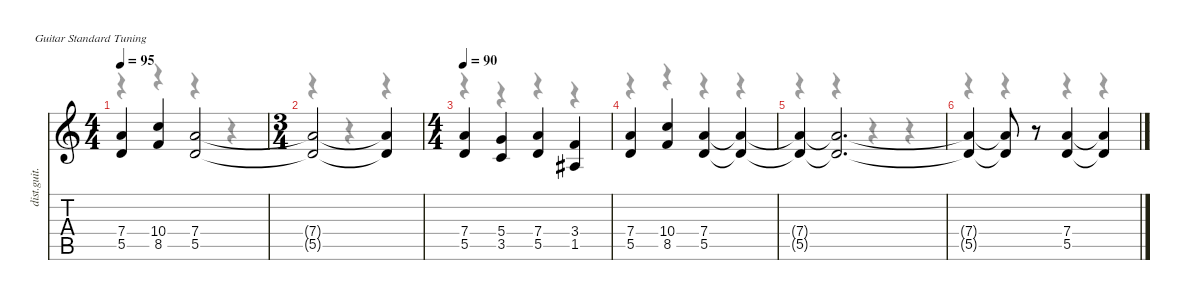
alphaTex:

\defaultSystemsLayout 4
\hideDynamics
\bracketExtendMode nobrackets
\track ("Kirk Hammett ( Lead )" "dist.guit.") {instrument distortionguitar}
\staff {score tabs}
\tuning (E4 B3 G3 D3 A2 E2)
\voice
\ts (4 4)
\tempo 95
\clef g2
\ks c
(7.4 5.5).4{dy f} (10.4 8.5).4 (7.4 5.5).2 |
\ts (3 4)
\beaming (8 2 2 2 2)
(7.4{t} 5.5{t}).2 (7.4{t} 5.5{t}).4 |
\ts (4 4)
\beaming (8 2 2 2 2)
\tempo 90
(7.4 5.5).4 (5.4 3.5).4 (7.4 5.5).4 (3.4 1.5{acc #}).4 |
(7.4 5.5).4 (10.4 8.5).4 (7.4 5.5).4 (7.4{t} 5.5{t}).4 |
(7.4{t} 5.5{t}).4 (7.4{t} 5.5{t}).2{d} |
(7.4{t} 5.5{t}).4 (7.4{t} 5.5{t}).8 r.8 (7.4 5.5).4 (7.4{t} 5.5{t}).4
\voice
\clef g2
\ottava regular
\simile none
\ks c
r.4{dy mf} r.4 r.4 r.4 |
r.4 r.4 r.4 |
r.4 r.4 r.4 r.4 |
r.4 r.4 r.4 r.4 |
r.4 r.4 r.4 r.4 |
r.4 r.4 r.4 r.4
